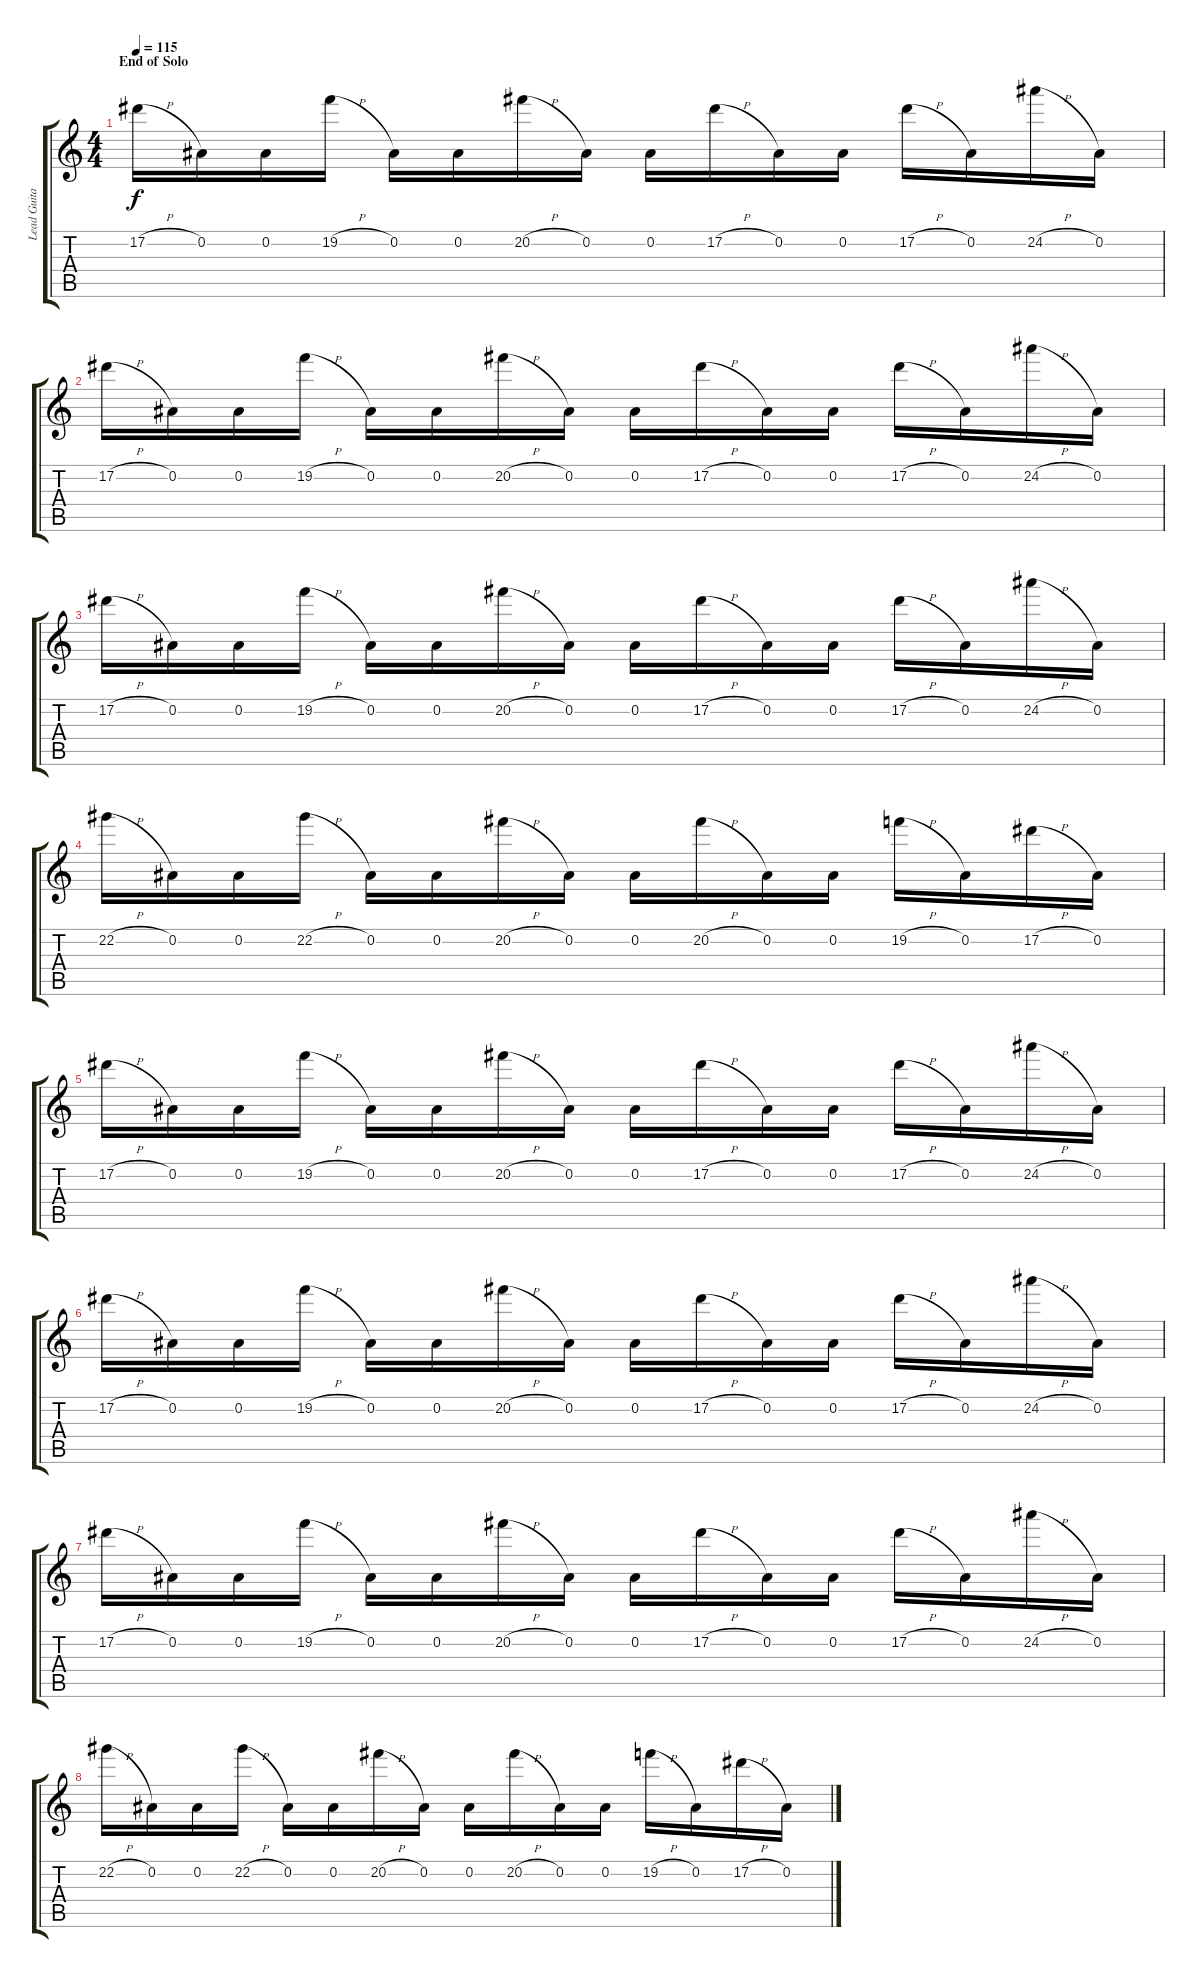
\track ("Lead Guitar" "Lead Guita") {instrument distortionguitar}
\staff {score tabs}
\tuning (Eb4 Bb3 Gb3 Db3 Ab2 Db2) {hide}
\ts (4 4)
\section ("" "End of Solo")
\tempo 115
\clef g2
\ks c
17.2{h}.16{dy f} 0.2.16 0.2.16 19.2{h}.16 0.2.16 0.2.16 20.2{h}.16 0.2.16 0.2.16 17.2{h}.16 0.2.16 0.2.16 17.2{h}.16 0.2.16 24.2{h}.16 0.2.16 |
17.2{h}.16 0.2.16 0.2.16 19.2{h}.16 0.2.16 0.2.16 20.2{h}.16 0.2.16 0.2.16 17.2{h}.16 0.2.16 0.2.16 17.2{h}.16 0.2.16 24.2{h}.16 0.2.16 |
17.2{h}.16 0.2.16 0.2.16 19.2{h}.16 0.2.16 0.2.16 20.2{h}.16 0.2.16 0.2.16 17.2{h}.16 0.2.16 0.2.16 17.2{h}.16 0.2.16 24.2{h}.16 0.2.16 |
22.2{h}.16 0.2.16 0.2.16 22.2{h}.16 0.2.16 0.2.16 20.2{h}.16 0.2.16 0.2.16 20.2{h}.16 0.2.16 0.2.16 19.2{h}.16 0.2.16 17.2{h}.16 0.2.16 |
17.2{h}.16 0.2.16 0.2.16 19.2{h}.16 0.2.16 0.2.16 20.2{h}.16 0.2.16 0.2.16 17.2{h}.16 0.2.16 0.2.16 17.2{h}.16 0.2.16 24.2{h}.16 0.2.16 |
17.2{h}.16 0.2.16 0.2.16 19.2{h}.16 0.2.16 0.2.16 20.2{h}.16 0.2.16 0.2.16 17.2{h}.16 0.2.16 0.2.16 17.2{h}.16 0.2.16 24.2{h}.16 0.2.16 |
17.2{h}.16 0.2.16 0.2.16 19.2{h}.16 0.2.16 0.2.16 20.2{h}.16 0.2.16 0.2.16 17.2{h}.16 0.2.16 0.2.16 17.2{h}.16 0.2.16 24.2{h}.16 0.2.16 |
22.2{h}.16 0.2.16 0.2.16 22.2{h}.16 0.2.16 0.2.16 20.2{h}.16 0.2.16 0.2.16 20.2{h}.16 0.2.16 0.2.16 19.2{h}.16 0.2.16 17.2{h}.16 0.2.16
